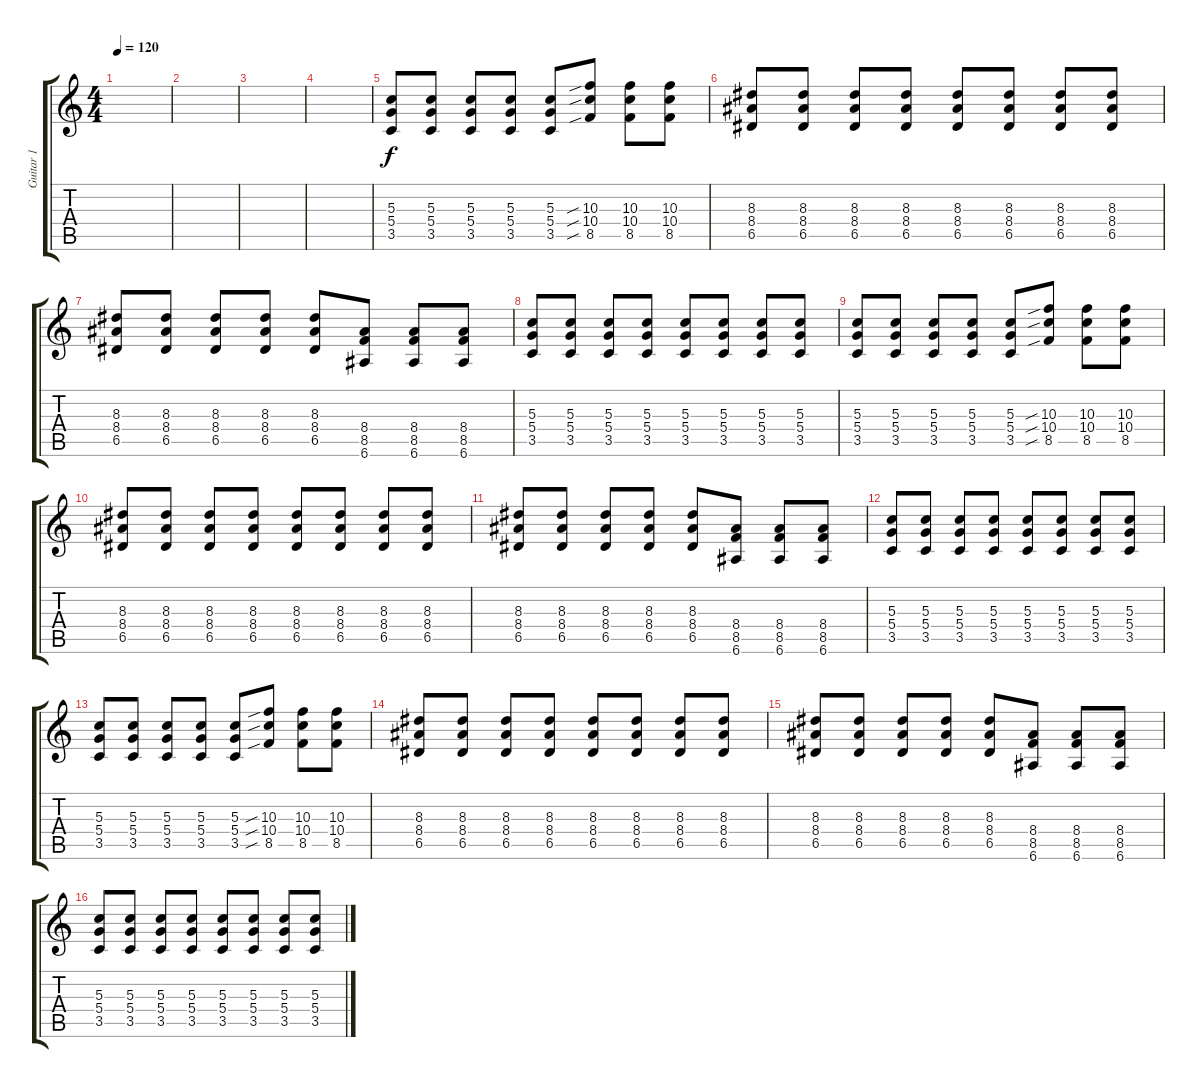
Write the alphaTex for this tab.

\track ("Guitar 1" "Guitar 1") {instrument acousticguitarsteel}
\staff {score tabs}
\tuning (E4 B3 G3 D3 A2 E2) {hide}
\ts (4 4)
\tempo 120
\clef g2
\ks c
|
|
|
|
(5.3 5.4 3.5).8{instrument distortionguitar} (5.3 5.4 3.5).8 (5.3 5.4 3.5).8 (5.3 5.4 3.5).8 (5.3 5.4 3.5).8 (10.3{sib} 10.4{sib} 8.5{sib}).8 (10.3 10.4 8.5).8 (10.3 10.4 8.5).8 |
(8.3 8.4 6.5).8 (8.3 8.4 6.5).8 (8.3 8.4 6.5).8 (8.3 8.4 6.5).8 (8.3 8.4 6.5).8 (8.3 8.4 6.5).8 (8.3 8.4 6.5).8 (8.3 8.4 6.5).8 |
(8.3 8.4 6.5).8 (8.3 8.4 6.5).8 (8.3 8.4 6.5).8 (8.3 8.4 6.5).8 (8.3 8.4 6.5).8 (8.4 8.5 6.6).8 (8.4 8.5 6.6).8 (8.4 8.5 6.6).8 |
(5.3 5.4 3.5).8 (5.3 5.4 3.5).8 (5.3 5.4 3.5).8 (5.3 5.4 3.5).8 (5.3 5.4 3.5).8 (5.3 5.4 3.5).8 (5.3 5.4 3.5).8 (5.3 5.4 3.5).8 |
(5.3 5.4 3.5).8 (5.3 5.4 3.5).8 (5.3 5.4 3.5).8 (5.3 5.4 3.5).8 (5.3 5.4 3.5).8 (10.3{sib} 10.4{sib} 8.5{sib}).8 (10.3 10.4 8.5).8 (10.3 10.4 8.5).8 |
(8.3 8.4 6.5).8 (8.3 8.4 6.5).8 (8.3 8.4 6.5).8 (8.3 8.4 6.5).8 (8.3 8.4 6.5).8 (8.3 8.4 6.5).8 (8.3 8.4 6.5).8 (8.3 8.4 6.5).8 |
(8.3 8.4 6.5).8 (8.3 8.4 6.5).8 (8.3 8.4 6.5).8 (8.3 8.4 6.5).8 (8.3 8.4 6.5).8 (8.4 8.5 6.6).8 (8.4 8.5 6.6).8 (8.4 8.5 6.6).8 |
(5.3 5.4 3.5).8 (5.3 5.4 3.5).8 (5.3 5.4 3.5).8 (5.3 5.4 3.5).8 (5.3 5.4 3.5).8 (5.3 5.4 3.5).8 (5.3 5.4 3.5).8 (5.3 5.4 3.5).8 |
(5.3 5.4 3.5).8 (5.3 5.4 3.5).8 (5.3 5.4 3.5).8 (5.3 5.4 3.5).8 (5.3 5.4 3.5).8 (10.3{sib} 10.4{sib} 8.5{sib}).8 (10.3 10.4 8.5).8 (10.3 10.4 8.5).8 |
(8.3 8.4 6.5).8 (8.3 8.4 6.5).8 (8.3 8.4 6.5).8 (8.3 8.4 6.5).8 (8.3 8.4 6.5).8 (8.3 8.4 6.5).8 (8.3 8.4 6.5).8 (8.3 8.4 6.5).8 |
(8.3 8.4 6.5).8 (8.3 8.4 6.5).8 (8.3 8.4 6.5).8 (8.3 8.4 6.5).8 (8.3 8.4 6.5).8 (8.4 8.5 6.6).8 (8.4 8.5 6.6).8 (8.4 8.5 6.6).8 |
(5.3 5.4 3.5).8 (5.3 5.4 3.5).8 (5.3 5.4 3.5).8 (5.3 5.4 3.5).8 (5.3 5.4 3.5).8 (5.3 5.4 3.5).8 (5.3 5.4 3.5).8 (5.3 5.4 3.5).8
